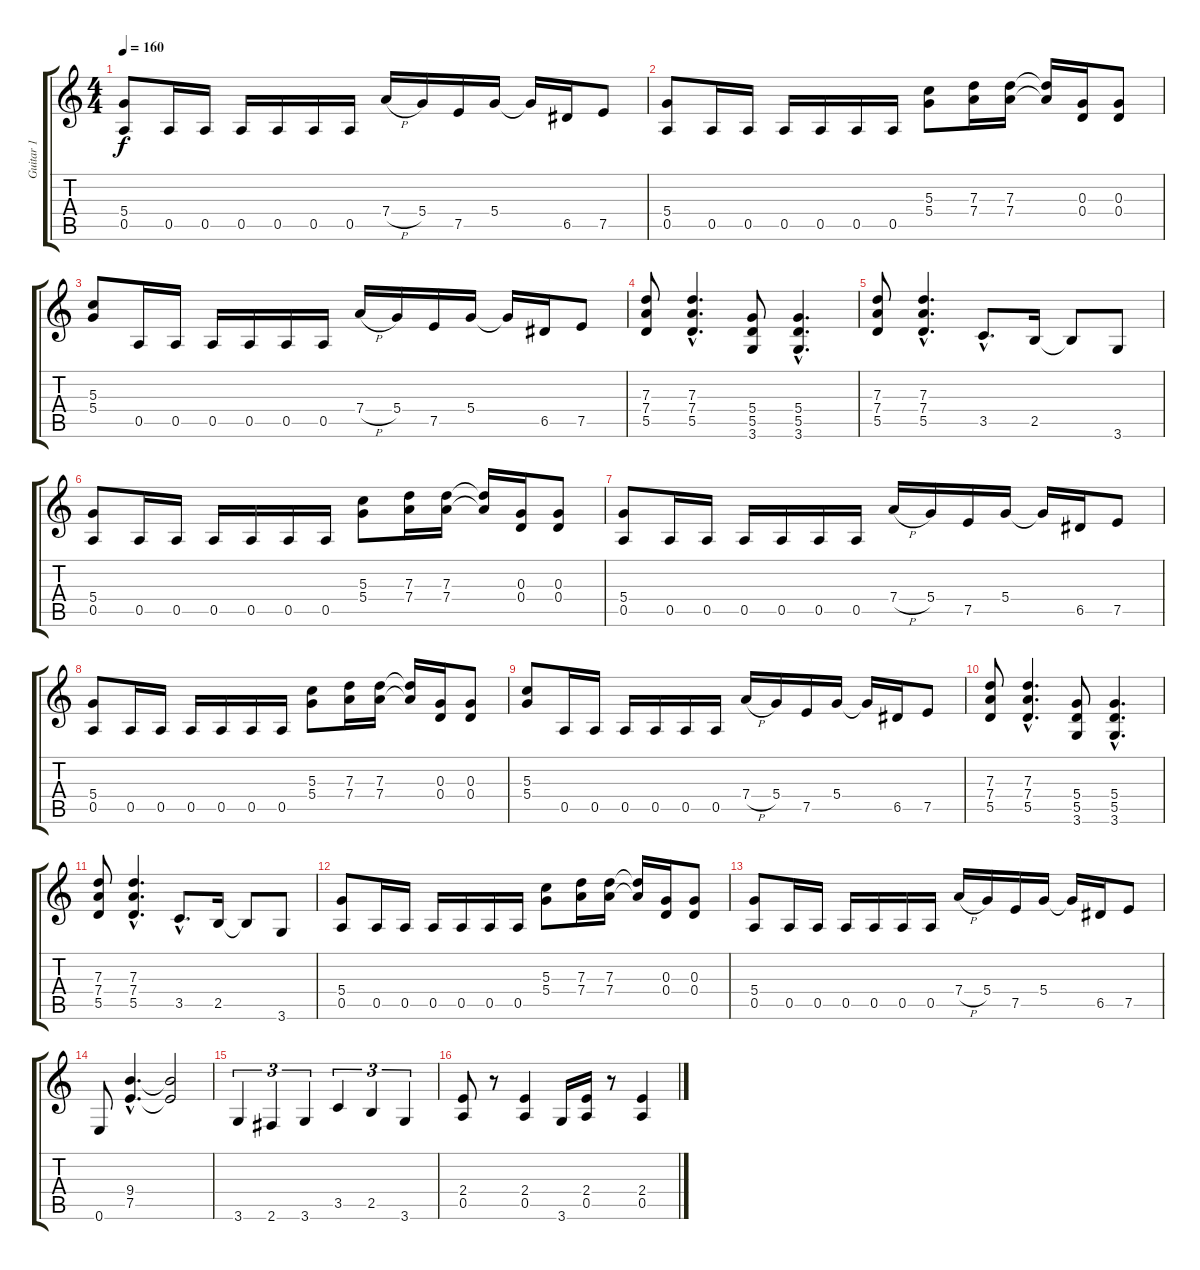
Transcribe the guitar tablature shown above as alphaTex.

\track ("Guitar 1" "Guitar 1") {instrument distortionguitar}
\staff {score tabs}
\tuning (E4 B3 G3 D3 A2 E2) {hide}
\ts (4 4)
\tempo 160
\clef g2
\ks c
(5.4 0.5).8{dy f} 0.5.16 0.5.16 0.5.16 0.5.16 0.5.16 0.5.16 7.4{h}.16 5.4.16 7.5.16 5.4.16 5.4{t}.16 6.5.16 7.5.8 |
(5.4 0.5).8 0.5.16 0.5.16 0.5.16 0.5.16 0.5.16 0.5.16 (5.3 5.4).8 (7.3 7.4).16 (7.3 7.4).16 (7.3{t} 7.4{t}).16 (0.3 0.4).16 (0.3 0.4).8 |
(5.3 5.4).8 0.5.16 0.5.16 0.5.16 0.5.16 0.5.16 0.5.16 7.4{h}.16 5.4.16 7.5.16 5.4.16 5.4{t}.16 6.5.16 7.5.8 |
(7.3 7.4 5.5).8 (7.3{hac} 7.4{hac} 5.5{hac}).4{d} (5.4 5.5 3.6).8 (5.4{hac} 5.5{hac} 3.6{hac}).4{d} |
(7.3 7.4 5.5).8 (7.3{hac} 7.4{hac} 5.5{hac}).4{d} 3.5{hac}.8{d} 2.5.16 2.5{t}.8 3.6.8 |
(5.4 0.5).8 0.5.16 0.5.16 0.5.16 0.5.16 0.5.16 0.5.16 (5.3 5.4).8 (7.3 7.4).16 (7.3 7.4).16 (7.3{t} 7.4{t}).16 (0.3 0.4).16 (0.3 0.4).8 |
(5.4 0.5).8 0.5.16 0.5.16 0.5.16 0.5.16 0.5.16 0.5.16 7.4{h}.16 5.4.16 7.5.16 5.4.16 5.4{t}.16 6.5.16 7.5.8 |
(5.4 0.5).8 0.5.16 0.5.16 0.5.16 0.5.16 0.5.16 0.5.16 (5.3 5.4).8 (7.3 7.4).16 (7.3 7.4).16 (7.3{t} 7.4{t}).16 (0.3 0.4).16 (0.3 0.4).8 |
(5.3 5.4).8 0.5.16 0.5.16 0.5.16 0.5.16 0.5.16 0.5.16 7.4{h}.16 5.4.16 7.5.16 5.4.16 5.4{t}.16 6.5.16 7.5.8 |
(7.3 7.4 5.5).8 (7.3{hac} 7.4{hac} 5.5{hac}).4{d} (5.4 5.5 3.6).8 (5.4{hac} 5.5{hac} 3.6{hac}).4{d} |
(7.3 7.4 5.5).8 (7.3{hac} 7.4{hac} 5.5{hac}).4{d} 3.5{hac}.8{d} 2.5.16 2.5{t}.8 3.6.8 |
(5.4 0.5).8 0.5.16 0.5.16 0.5.16 0.5.16 0.5.16 0.5.16 (5.3 5.4).8 (7.3 7.4).16 (7.3 7.4).16 (7.3{t} 7.4{t}).16 (0.3 0.4).16 (0.3 0.4).8 |
(5.4 0.5).8 0.5.16 0.5.16 0.5.16 0.5.16 0.5.16 0.5.16 7.4{h}.16 5.4.16 7.5.16 5.4.16 5.4{t}.16 6.5.16 7.5.8 |
0.6.8 (9.4{hac} 7.5{hac}).4{d} (9.4{t} 7.5{t}).2 |
3.6.4{tu (3 2)} 2.6.4{tu (3 2)} 3.6.4{tu (3 2)} 3.5.4{tu (3 2)} 2.5.4{tu (3 2)} 3.6.4{tu (3 2)} |
(2.4 0.5).8 r.8 (2.4 0.5).4 3.6.16 (2.4 0.5).16 r.8 (2.4 0.5).4
